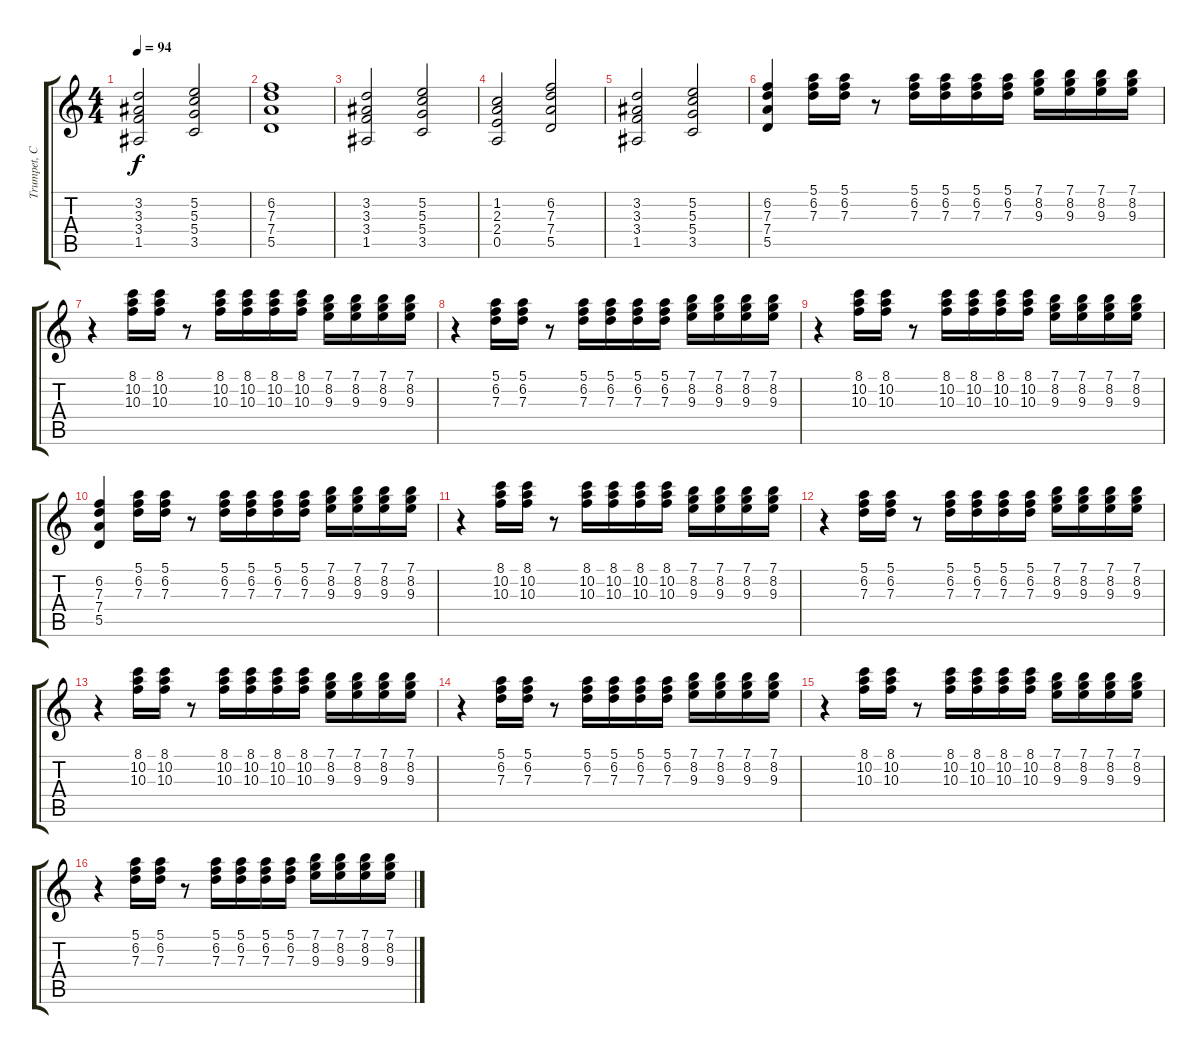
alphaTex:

\track ("Trumpet, Choir" "Trumpet, C") {instrument acousticguitarsteel}
\staff {score tabs}
\tuning (E4 B3 G3 D3 A2 E2) {hide}
\ts (4 4)
\tempo 94
\clef g2
\ks c
(3.2 3.3 3.4 1.5).2{dy f} (5.2 5.3 5.4 3.5).2 |
(6.2 7.3 7.4 5.5).1 |
(3.2 3.3 3.4 1.5).2 (5.2 5.3 5.4 3.5).2 |
(1.2 2.3 2.4 0.5).2 (6.2 7.3 7.4 5.5).2 |
(3.2 3.3 3.4 1.5).2 (5.2 5.3 5.4 3.5).2 |
(6.2 7.3 7.4 5.5).4 (5.1 6.2 7.3).16 (5.1 6.2 7.3).16 r.8 (5.1 6.2 7.3).16 (5.1 6.2 7.3).16 (5.1 6.2 7.3).16 (5.1 6.2 7.3).16 (7.1 8.2 9.3).16 (7.1 8.2 9.3).16 (7.1 8.2 9.3).16 (7.1 8.2 9.3).16 |
r.4 (8.1 10.2 10.3).16 (8.1 10.2 10.3).16 r.8 (8.1 10.2 10.3).16 (8.1 10.2 10.3).16 (8.1 10.2 10.3).16 (8.1 10.2 10.3).16 (7.1 8.2 9.3).16 (7.1 8.2 9.3).16 (7.1 8.2 9.3).16 (7.1 8.2 9.3).16 |
r.4 (5.1 6.2 7.3).16 (5.1 6.2 7.3).16 r.8 (5.1 6.2 7.3).16 (5.1 6.2 7.3).16 (5.1 6.2 7.3).16 (5.1 6.2 7.3).16 (7.1 8.2 9.3).16 (7.1 8.2 9.3).16 (7.1 8.2 9.3).16 (7.1 8.2 9.3).16 |
r.4 (8.1 10.2 10.3).16 (8.1 10.2 10.3).16 r.8 (8.1 10.2 10.3).16 (8.1 10.2 10.3).16 (8.1 10.2 10.3).16 (8.1 10.2 10.3).16 (7.1 8.2 9.3).16 (7.1 8.2 9.3).16 (7.1 8.2 9.3).16 (7.1 8.2 9.3).16 |
(6.2 7.3 7.4 5.5).4 (5.1 6.2 7.3).16 (5.1 6.2 7.3).16 r.8 (5.1 6.2 7.3).16 (5.1 6.2 7.3).16 (5.1 6.2 7.3).16 (5.1 6.2 7.3).16 (7.1 8.2 9.3).16 (7.1 8.2 9.3).16 (7.1 8.2 9.3).16 (7.1 8.2 9.3).16 |
r.4 (8.1 10.2 10.3).16 (8.1 10.2 10.3).16 r.8 (8.1 10.2 10.3).16 (8.1 10.2 10.3).16 (8.1 10.2 10.3).16 (8.1 10.2 10.3).16 (7.1 8.2 9.3).16 (7.1 8.2 9.3).16 (7.1 8.2 9.3).16 (7.1 8.2 9.3).16 |
r.4 (5.1 6.2 7.3).16 (5.1 6.2 7.3).16 r.8 (5.1 6.2 7.3).16 (5.1 6.2 7.3).16 (5.1 6.2 7.3).16 (5.1 6.2 7.3).16 (7.1 8.2 9.3).16 (7.1 8.2 9.3).16 (7.1 8.2 9.3).16 (7.1 8.2 9.3).16 |
r.4 (8.1 10.2 10.3).16 (8.1 10.2 10.3).16 r.8 (8.1 10.2 10.3).16 (8.1 10.2 10.3).16 (8.1 10.2 10.3).16 (8.1 10.2 10.3).16 (7.1 8.2 9.3).16 (7.1 8.2 9.3).16 (7.1 8.2 9.3).16 (7.1 8.2 9.3).16 |
r.4 (5.1 6.2 7.3).16 (5.1 6.2 7.3).16 r.8 (5.1 6.2 7.3).16 (5.1 6.2 7.3).16 (5.1 6.2 7.3).16 (5.1 6.2 7.3).16 (7.1 8.2 9.3).16 (7.1 8.2 9.3).16 (7.1 8.2 9.3).16 (7.1 8.2 9.3).16 |
r.4 (8.1 10.2 10.3).16 (8.1 10.2 10.3).16 r.8 (8.1 10.2 10.3).16 (8.1 10.2 10.3).16 (8.1 10.2 10.3).16 (8.1 10.2 10.3).16 (7.1 8.2 9.3).16 (7.1 8.2 9.3).16 (7.1 8.2 9.3).16 (7.1 8.2 9.3).16 |
r.4 (5.1 6.2 7.3).16 (5.1 6.2 7.3).16 r.8 (5.1 6.2 7.3).16 (5.1 6.2 7.3).16 (5.1 6.2 7.3).16 (5.1 6.2 7.3).16 (7.1 8.2 9.3).16 (7.1 8.2 9.3).16 (7.1 8.2 9.3).16 (7.1 8.2 9.3).16
